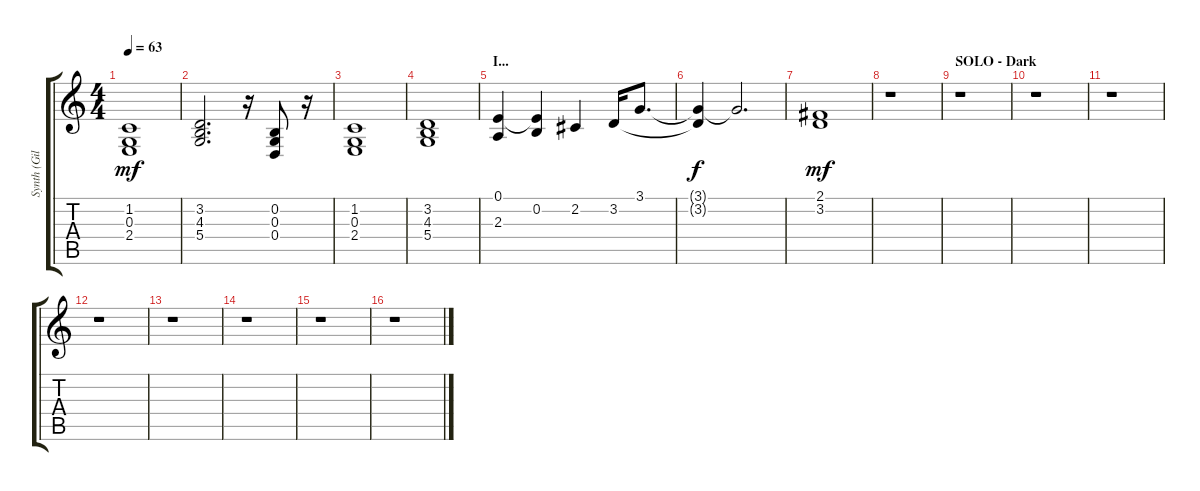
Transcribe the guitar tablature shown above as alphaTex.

\track ("Synth (Gilmour)" "Synth (Gil") {instrument frenchhorn}
\staff {score tabs}
\tuning (E4 B3 G3 D3 A2 E2) {hide}
\ts (4 4)
\tempo 63
\clef g2
\ks c
(1.2 0.3 2.4).1{dy mf} |
(3.2 4.3 5.4).2{d} r.16 (0.2 0.3 0.4).8 r.16 |
(1.2 0.3 2.4).1 |
(3.2 4.3 5.4).1 |
\section ("" "I...")
(0.1 2.3).4 (0.1{t} 0.2).4 2.2.4 3.2.16 3.1.8{d} |
(3.1{t} 3.2{t}).4{dy f} 3.1{t}.2{d} |
(2.1 3.2).1{dy mf} |
r.1 |
\section ("" "SOLO - Dark")
r.1 |
r.1 |
r.1 |
r.1 |
r.1 |
r.1 |
r.1 |
r.1
